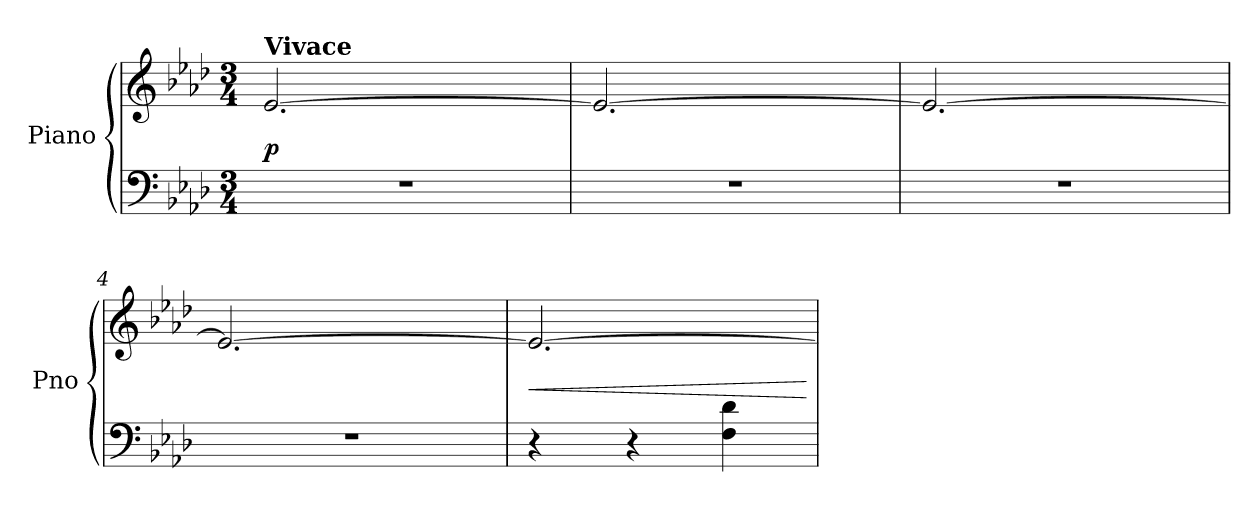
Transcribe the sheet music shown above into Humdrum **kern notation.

**kern	**kern	**dynam
*part1	*part1	*part1
*staff2	*staff1	*staff1/2
*I"Piano	*	*
*I'Pno	*	*
*clefF4	*clefG2	*
*k[b-e-a-d-]	*k[b-e-a-d-]	*
*M3/4	*M3/4	*
=1	=1	=1
*	*^	*
!	!LO:TX:a:B:t=Vivace	!	!
!	!	!	!LO:DY:b
2.r	[2.e-/	16f!LLyy	p
.	.	16e-!Jyy	.
.	.	16f!Lyy	.
.	.	16e-!JJyy	.
.	.	16f!LLyy	.
.	.	16e-!Jyy	.
.	.	16f!Lyy	.
.	.	16e-!JJyy	.
.	.	16f!LLyy	.
.	.	16e-!Jyy	.
.	.	16f!Lyy	.
.	.	16e-!JJyy	.
=2	=2	=2	=2
2.r	2.e-/_	16f!LLyy	.
.	.	16e-!Jyy	.
.	.	16f!Lyy	.
.	.	16e-!JJyy	.
.	.	16f!LLyy	.
.	.	16e-!Jyy	.
.	.	16f!Lyy	.
.	.	16e-!JJyy	.
.	.	16f!LLyy	.
.	.	16e-!Jyy	.
.	.	16f!Lyy	.
.	.	16e-!JJyy	.
=3	=3	=3	=3
2.r	2.e-/_	16f!LLyy	.
.	.	16e-!Jyy	.
.	.	16f!Lyy	.
.	.	16e-!JJyy	.
.	.	16f!LLyy	.
.	.	16e-!Jyy	.
.	.	16f!Lyy	.
.	.	16e-!JJyy	.
.	.	16f!LLyy	.
.	.	16e-!Jyy	.
.	.	16f!Lyy	.
.	.	16e-!JJyy	.
=4	=4	=4	=4
2.r	2.e-/_	16f!LLyy	.
.	.	16e-!Jyy	.
.	.	16f!Lyy	.
.	.	16e-!JJyy	.
.	.	16f!LLyy	.
.	.	16e-!Jyy	.
.	.	16f!Lyy	.
.	.	16e-!JJyy	.
.	.	16f!LLyy	.
.	.	16e-!Jyy	.
.	.	16f!Lyy	.
.	.	16e-!JJyy	.
=5	=5	=5	=5
!	!	!	!LO:HP:b
4r	2.e-/_	16f!LLyy	<
.	.	16e-!Jyy	.
.	.	16f!Lyy	.
.	.	16e-!JJyy	.
4r	.	16f!LLyy	.
.	.	16e-!Jyy	.
.	.	16f!Lyy	.
.	.	16e-!JJyy	.
4F\ 4d-\	.	16f!LLyy	.
.	.	16e-!Jyy	.
.	.	16f!Lyy	.
.	.	16e-!JJyy	.
*	*v	*v	*
.	.	[
=	=	=
*-	*-	*-
